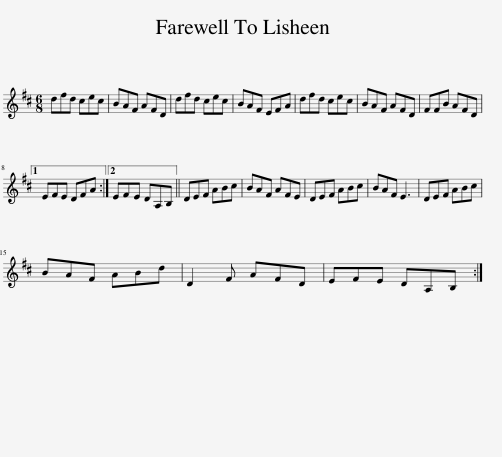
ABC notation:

X:1
L:1/8
M:6/8
I:linebreak $
K:D
V:1 treble
V:1
 dfd cec | BAF AFD | dfd cec | BAF EFA | dfd cec | %5
 BAF AFD | FFB AFD |1$ EFE DFA :|2 EFE DA,B, || DEF ABc | %10
 BAF AFE | DEF ABc | BAF E3 | DEF ABc |$ BAF ABd | %15
 D2 F AFD | EFE DA,B, :| %17
